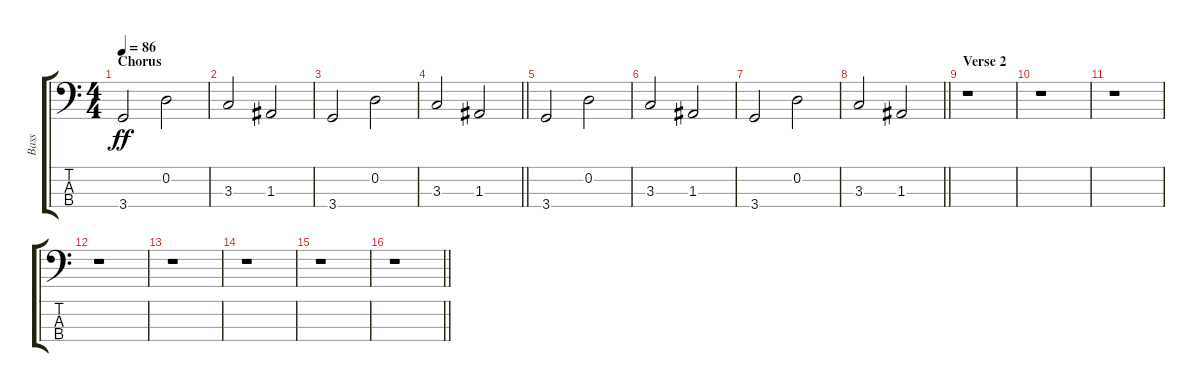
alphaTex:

\track ("Bass" "Bass") {instrument electricbassfinger}
\staff {score tabs}
\tuning (G2 D2 A1 E1) {hide}
\ts (4 4)
\section ("" "Chorus")
\tempo 86
\clef f4
\ks c
3.4.2{dy ff} 0.2.2 |
3.3.2 1.3.2 |
3.4.2 0.2.2 |
\barLineRight lightlight
3.3.2 1.3.2 |
3.4.2 0.2.2 |
3.3.2 1.3.2 |
3.4.2 0.2.2 |
\barLineRight lightlight
3.3.2 1.3.2 |
\section ("" "Verse 2")
r.1 |
r.1 |
r.1 |
r.1 |
r.1 |
r.1 |
r.1 |
\barLineRight lightlight
r.1
